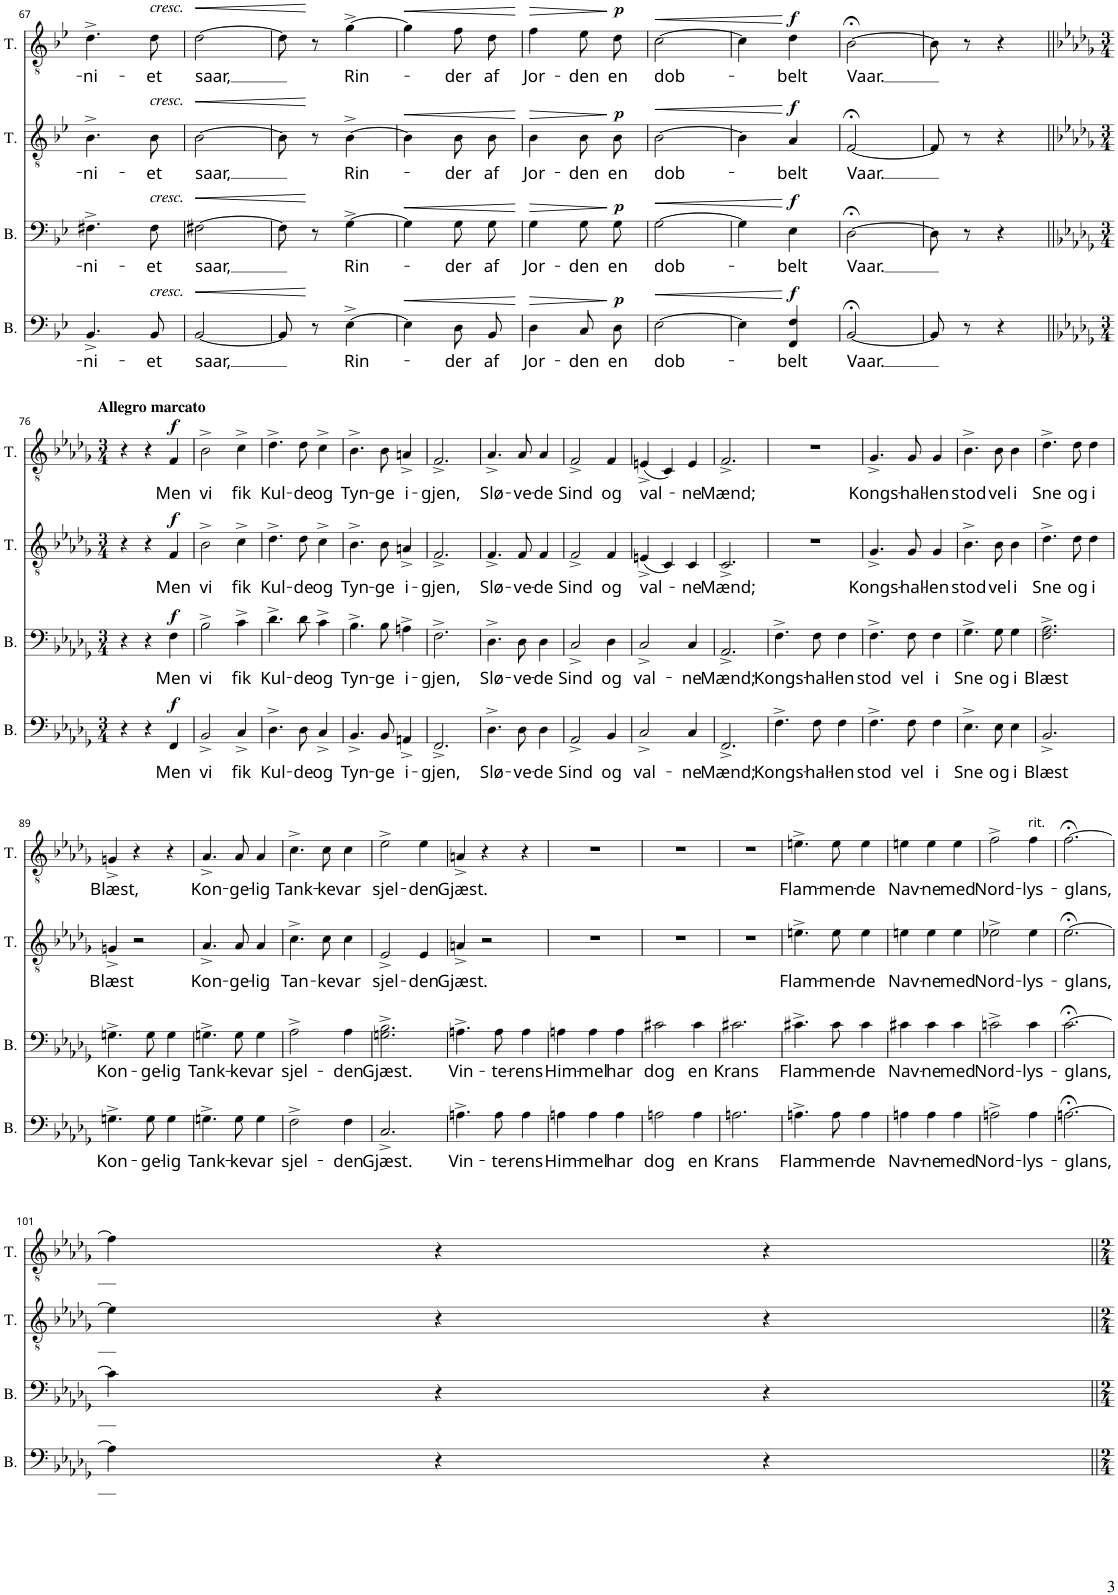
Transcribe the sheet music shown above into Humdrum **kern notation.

**kern	**text	**dynam	**kern	**text	**dynam	**kern	**text	**dynam	**kern	**text	**dynam
*part4	*part4	*part4	*part3	*part3	*part3	*part2	*part2	*part2	*part1	*part1	*part1
*staff4	*staff4	*staff4	*staff3	*staff3	*staff3	*staff2	*staff2	*staff2	*staff1	*staff1	*staff1
*I"Bass	*	*	*I"Bass	*	*	*I"Tenor	*	*	*I"Tenor	*	*
*I'B.	*	*	*I'B.	*	*	*I'T.	*	*	*I'T.	*	*
!!LO:PB:g=z
*clefF4	*	*	*clefF4	*	*	*clefGv2	*	*	*clefGv2	*	*
*k[b-e-]	*	*	*k[b-e-]	*	*	*k[b-e-]	*	*	*k[b-e-]	*	*
*M2/4	*	*	*M2/4	*	*	*M2/4	*	*	*M2/4	*	*
=67	=67	=67	=67	=67	=67	=67	=67	=67	=67	=67	=67
!	!LO:LY:b	!	!	!LO:LY:b	!	!	!LO:LY:b	!	!	!LO:LY:b	!
4.BB-^/	-ni-	.	4.F#X^\	-ni-	.	4.B-^\	-ni-	.	4.d^\	-ni-	.
!	!	!	!	!	!	!	!	!	!LO:TX:a:i:t=cresc.	!	!
!	!	!	!	!	!	!LO:TX:a:i:t=cresc.	!	!	!	!	!
!	!	!	!LO:TX:a:i:t=cresc.	!	!	!	!	!	!	!	!
!LO:TX:a:i:t=cresc.	!	!	!	!	!	!	!	!	!	!	!
!	!LO:LY:b	!	!	!LO:LY:b	!	!	!LO:LY:b	!	!	!LO:LY:b	!
8BB-/	-et	.	8F#\	-et	.	8B-\	-et	.	8d\	-et	.
=68	=68	=68	=68	=68	=68	=68	=68	=68	=68	=68	=68
!	!LO:LY:b	!LO:HP:b	!	!LO:LY:b	!LO:HP:b	!	!LO:LY:b	!LO:HP:b	!	!LO:LY:b	!LO:HP:b
[2BB-/	saar,	<	[2F#X\	saar,	<	[2B-\	saar,	<	[2d\	saar,	<
=69	=69	=69	=69	=69	=69	=69	=69	=69	=69	=69	=69
8BB-/]	.	.	8F#\]	.	.	8B-\]	.	.	8d\]	.	.
8r	.	[	8r	.	[	8r	.	[	8r	.	[
!	!LO:LY:b	!	!	!LO:LY:b	!	!	!LO:LY:b	!	!	!LO:LY:b	!
[4E-^\	Rin-	.	[4G^\	Rin-	.	[4B-^\	Rin-	.	[4g^\	Rin-	.
=70	=70	=70	=70	=70	=70	=70	=70	=70	=70	=70	=70
!	!	!LO:HP:b	!	!	!LO:HP:b	!	!	!LO:HP:b	!	!	!LO:HP:b
4E-\]	.	<	4G\]	.	<	4B-\]	.	<	4g\]	.	<
!	!LO:LY:b	!	!	!LO:LY:b	!	!	!LO:LY:b	!	!	!LO:LY:b	!
8D/L	-der	.	8G\L	-der	.	8B-\L	-der	.	8f\L	-der	.
!	!LO:LY:b	!	!	!LO:LY:b	!	!	!LO:LY:b	!	!	!LO:LY:b	!
8BB-/J	af	.	8G\J	af	.	8B-\J	af	.	8d\J	af	.
.	.	[	.	.	[	.	.	[	.	.	[
=71	=71	=71	=71	=71	=71	=71	=71	=71	=71	=71	=71
!	!LO:LY:b	!LO:HP:b	!	!LO:LY:b	!LO:HP:b	!	!LO:LY:b	!LO:HP:b	!	!LO:LY:b	!LO:HP:b
4D\	Jor-	>	4G\	Jor-	>	4B-\	Jor-	>	4f\	Jor-	>
!	!LO:LY:b	!	!	!LO:LY:b	!	!	!LO:LY:b	!	!	!LO:LY:b	!
8C/L	-den	.	8G\L	-den	.	8B-\L	-den	.	8e-\L	-den	.
!	!LO:LY:b	!LO:DY:n=1:a	!	!LO:LY:b	!LO:DY:n=1:a	!	!LO:LY:b	!LO:DY:n=1:a	!	!LO:LY:b	!LO:DY:n=1:a
8D/J	en	] p	8G\J	en	] p	8B-\J	en	] p	8d\J	en	] p
=72	=72	=72	=72	=72	=72	=72	=72	=72	=72	=72	=72
!	!LO:LY:b	!LO:HP:b	!	!LO:LY:b	!LO:HP:b	!	!LO:LY:b	!LO:HP:b	!	!LO:LY:b	!LO:HP:b
[2E-\	dob-	<	[2G\	dob-	<	[2B-\	dob-	<	[2c\	dob-	<
=73	=73	=73	=73	=73	=73	=73	=73	=73	=73	=73	=73
4E-\]	.	.	4G\]	.	.	4B-\]	.	.	4c\]	.	.
!	!LO:LY:b	!LO:DY:n=1:a	!	!LO:LY:b	!LO:DY:n=1:a	!	!LO:LY:b	!LO:DY:n=1:a	!	!LO:LY:b	!LO:DY:n=1:a
4FF/ 4F/	-belt	[ f	4E-\	-belt	[ f	4A/	-belt	[ f	4d\	-belt	[ f
=74	=74	=74	=74	=74	=74	=74	=74	=74	=74	=74	=74
!	!LO:LY:b	!	!	!LO:LY:b	!	!	!LO:LY:b	!	!	!LO:LY:b	!
[2BB-;</	Vaar.	.	[2D;<\	Vaar.	.	[2F;</	Vaar.	.	[2B-;<\	Vaar.	.
=75	=75	=75	=75	=75	=75	=75	=75	=75	=75	=75	=75
8BB-/]	.	.	8D\]	.	.	8F/]	.	.	8B-\]	.	.
8r	.	.	8r	.	.	8r	.	.	8r	.	.
4r	.	.	4r	.	.	4r	.	.	4r	.	.
!!LO:LB:g=z
=76||	=76||	=76||	=76||	=76||	=76||	=76||	=76||	=76||	=76||	=76||	=76||
*k[b-e-a-d-g-]	*	*	*k[b-e-a-d-g-]	*	*	*k[b-e-a-d-g-]	*	*	*k[b-e-a-d-g-]	*	*
*M3/4	*	*	*M3/4	*	*	*M3/4	*	*	*M3/4	*	*
4r	.	.	4r	.	.	4r	.	.	4r	.	.
4r	.	.	4r	.	.	4r	.	.	4r	.	.
!	!LO:LY:b	!LO:DY:a	!	!LO:LY:b	!LO:DY:a	!	!LO:LY:b	!LO:DY:a	!	!LO:LY:b	!LO:DY:a
4FF/	Men	f	4F\	Men	f	4F/	Men	f	4F/	Men	f
=77	=77	=77	=77	=77	=77	=77	=77	=77	=77	=77	=77
!	!LO:LY:b	!	!	!LO:LY:b	!	!	!LO:LY:b	!	!	!LO:LY:b	!
2BB-^/	vi	.	2B-^\	vi	.	2B-^\	vi	.	2B-^\	vi	.
!	!LO:LY:b	!	!	!LO:LY:b	!	!	!LO:LY:b	!	!	!LO:LY:b	!
4C^/	fik	.	4c^\	fik	.	4c^\	fik	.	4c^\	fik	.
=78	=78	=78	=78	=78	=78	=78	=78	=78	=78	=78	=78
!	!LO:LY:b	!	!	!LO:LY:b	!	!	!LO:LY:b	!	!	!LO:LY:b	!
4.D-^\	Kul-	.	4.d-^\	Kul-	.	4.d-^\	Kul-	.	4.d-^\	Kul-	.
!	!LO:LY:b	!	!	!LO:LY:b	!	!	!LO:LY:b	!	!	!LO:LY:b	!
8D-\	-de	.	8d-\	-de	.	8d-\	-de	.	8d-\	-de	.
!	!LO:LY:b	!	!	!LO:LY:b	!	!	!LO:LY:b	!	!	!LO:LY:b	!
4C^/	og	.	4c^\	og	.	4c^\	og	.	4c^\	og	.
=79	=79	=79	=79	=79	=79	=79	=79	=79	=79	=79	=79
!	!LO:LY:b	!	!	!LO:LY:b	!	!	!LO:LY:b	!	!	!LO:LY:b	!
4.BB-^/	Tyn-	.	4.B-^\	Tyn-	.	4.B-^\	Tyn-	.	4.B-^\	Tyn-	.
!	!LO:LY:b	!	!	!LO:LY:b	!	!	!LO:LY:b	!	!	!LO:LY:b	!
8BB-/	-ge	.	8B-\	-ge	.	8B-\	-ge	.	8B-\	-ge	.
!	!LO:LY:b	!	!	!LO:LY:b	!	!	!LO:LY:b	!	!	!LO:LY:b	!
4AAn^/	i-	.	4An^\	i-	.	4An^/	i-	.	4An^/	i-	.
=80	=80	=80	=80	=80	=80	=80	=80	=80	=80	=80	=80
!	!LO:LY:b	!	!	!LO:LY:b	!	!	!LO:LY:b	!	!	!LO:LY:b	!
2.FF^/	-gjen,	.	2.F^\	-gjen,	.	2.F^/	-gjen,	.	2.F^/	-gjen,	.
=81	=81	=81	=81	=81	=81	=81	=81	=81	=81	=81	=81
!	!LO:LY:b	!	!	!LO:LY:b	!	!	!LO:LY:b	!	!	!LO:LY:b	!
4.D-^\	Slø-	.	4.D-^\	Slø-	.	4.F^/	Slø-	.	4.A-^/	Slø-	.
!	!LO:LY:b	!	!	!LO:LY:b	!	!	!LO:LY:b	!	!	!LO:LY:b	!
8D-\	-ve-	.	8D-\	-ve-	.	8F/	-ve-	.	8A-/	-ve-	.
!	!LO:LY:b	!	!	!LO:LY:b	!	!	!LO:LY:b	!	!	!LO:LY:b	!
4D-\	-de	.	4D-\	-de	.	4F/	-de	.	4A-/	-de	.
=82	=82	=82	=82	=82	=82	=82	=82	=82	=82	=82	=82
!	!LO:LY:b	!	!	!LO:LY:b	!	!	!LO:LY:b	!	!	!LO:LY:b	!
2AA-^/	Sind	.	2C^/	Sind	.	2F^/	Sind	.	2F^/	Sind	.
!	!LO:LY:b	!	!	!LO:LY:b	!	!	!LO:LY:b	!	!	!LO:LY:b	!
4BB-/	og	.	4D-\	og	.	4F/	og	.	4F/	og	.
=83	=83	=83	=83	=83	=83	=83	=83	=83	=83	=83	=83
!	!LO:LY:b	!	!	!LO:LY:b	!	!	!LO:LY:b	!	!	!LO:LY:b	!
2C^/	val-	.	2C^/	val-	.	(4En^/	val-	.	(4En^/	val-	.
.	.	.	.	.	.	4C/)	.	.	4C/)	.	.
!	!LO:LY:b	!	!	!LO:LY:b	!	!	!LO:LY:b	!	!	!LO:LY:b	!
4C/	-ne	.	4C/	-ne	.	4C/	-ne	.	4E/	-ne	.
=84	=84	=84	=84	=84	=84	=84	=84	=84	=84	=84	=84
!	!LO:LY:b	!	!	!LO:LY:b	!	!	!LO:LY:b	!	!	!LO:LY:b	!
2.FF^/	Mænd;	.	2.AA-^/	Mænd;	.	2.C^/	Mænd;	.	2.F^/	Mænd;	.
=85	=85	=85	=85	=85	=85	=85	=85	=85	=85	=85	=85
!	!LO:LY:b	!	!	!LO:LY:b	!	!	!	!	!	!	!
4.F^\	Kongs-	.	4.F^\	Kongs-	.	2.r	.	.	2.r	.	.
!	!LO:LY:b	!	!	!LO:LY:b	!	!	!	!	!	!	!
8F\	-hal-	.	8F\	-hal-	.	.	.	.	.	.	.
!	!LO:LY:b	!	!	!LO:LY:b	!	!	!	!	!	!	!
4F\	-len	.	4F\	-len	.	.	.	.	.	.	.
=86	=86	=86	=86	=86	=86	=86	=86	=86	=86	=86	=86
!	!LO:LY:b	!	!	!LO:LY:b	!	!	!LO:LY:b	!	!	!LO:LY:b	!
4.F^\	stod	.	4.F^\	stod	.	4.G-^/	Kongs-	.	4.G-^/	Kongs-	.
!	!LO:LY:b	!	!	!LO:LY:b	!	!	!LO:LY:b	!	!	!LO:LY:b	!
8F\	vel	.	8F\	vel	.	8G-/	-hal-	.	8G-/	-hal-	.
!	!LO:LY:b	!	!	!LO:LY:b	!	!	!LO:LY:b	!	!	!LO:LY:b	!
4F\	i	.	4F\	i	.	4G-/	-len	.	4G-/	-len	.
=87	=87	=87	=87	=87	=87	=87	=87	=87	=87	=87	=87
!	!LO:LY:b	!	!	!LO:LY:b	!	!	!LO:LY:b	!	!	!LO:LY:b	!
4.E-^\	Sne	.	4.G-^\	Sne	.	4.B-^\	stod	.	4.B-^\	stod	.
!	!LO:LY:b	!	!	!LO:LY:b	!	!	!LO:LY:b	!	!	!LO:LY:b	!
8E-\	og	.	8G-\	og	.	8B-\	vel	.	8B-\	vel	.
!	!LO:LY:b	!	!	!LO:LY:b	!	!	!LO:LY:b	!	!	!LO:LY:b	!
4E-\	i	.	4G-\	i	.	4B-\	i	.	4B-\	i	.
=88	=88	=88	=88	=88	=88	=88	=88	=88	=88	=88	=88
!	!LO:LY:b	!	!	!LO:LY:b	!	!	!LO:LY:b	!	!	!LO:LY:b	!
2.BB-^/	Blæst	.	2.F\^ 2.A-\^	Blæst	.	4.d-^\	Sne	.	4.d-^\	Sne	.
!	!	!	!	!	!	!	!LO:LY:b	!	!	!LO:LY:b	!
.	.	.	.	.	.	8d-\	og	.	8d-\	og	.
!	!	!	!	!	!	!	!LO:LY:b	!	!	!LO:LY:b	!
.	.	.	.	.	.	4d-\	i	.	4d-\	i	.
!!LO:LB:g=z
=89	=89	=89	=89	=89	=89	=89	=89	=89	=89	=89	=89
!	!LO:LY:b	!	!	!LO:LY:b	!	!	!LO:LY:b	!	!	!LO:LY:b	!
4.Gn^\	Kon-	.	4.Gn^\	Kon-	.	4Gn^/	Blæst	.	4Gn^/	Blæst,	.
.	.	.	.	.	.	2r	.	.	4r	.	.
!	!LO:LY:b	!	!	!LO:LY:b	!	!	!	!	!	!	!
8G\	-ge-	.	8G\	-ge-	.	.	.	.	.	.	.
!	!LO:LY:b	!	!	!LO:LY:b	!	!	!	!	!	!	!
4G\	-lig	.	4G\	-lig	.	.	.	.	4r	.	.
=90	=90	=90	=90	=90	=90	=90	=90	=90	=90	=90	=90
!	!LO:LY:b	!	!	!LO:LY:b	!	!	!LO:LY:b	!	!	!LO:LY:b	!
4.Gn^\	Tank-	.	4.Gn^\	Tank-	.	4.A-^/	Kon-	.	4.A-^/	Kon-	.
!	!LO:LY:b	!	!	!LO:LY:b	!	!	!LO:LY:b	!	!	!LO:LY:b	!
8G\	-ke	.	8G\	-ke	.	8A-/	-ge-	.	8A-/	-ge-	.
!	!LO:LY:b	!	!	!LO:LY:b	!	!	!LO:LY:b	!	!	!LO:LY:b	!
4G\	var	.	4G\	var	.	4A-/	-lig	.	4A-/	-lig	.
=91	=91	=91	=91	=91	=91	=91	=91	=91	=91	=91	=91
!	!LO:LY:b	!	!	!LO:LY:b	!	!	!LO:LY:b	!	!	!LO:LY:b	!
2F^\	sjel-	.	2A-^\	sjel-	.	4.c^\	Tan-	.	4.c^\	Tank-	.
!	!	!	!	!	!	!	!LO:LY:b	!	!	!LO:LY:b	!
.	.	.	.	.	.	8c\	-ke	.	8c\	-ke	.
!	!LO:LY:b	!	!	!LO:LY:b	!	!	!LO:LY:b	!	!	!LO:LY:b	!
4F\	-den	.	4A-\	-den	.	4c\	var	.	4c\	var	.
=92	=92	=92	=92	=92	=92	=92	=92	=92	=92	=92	=92
!	!LO:LY:b	!	!	!LO:LY:b	!	!	!LO:LY:b	!	!	!LO:LY:b	!
2.C^/	Gjæst.	.	2.Gn\^ 2.B-\^	Gjæst.	.	2E-^/	sjel-	.	2e-^\	sjel-	.
!	!	!	!	!	!	!	!LO:LY:b	!	!	!LO:LY:b	!
.	.	.	.	.	.	4E-/	-den	.	4e-\	-den	.
=93	=93	=93	=93	=93	=93	=93	=93	=93	=93	=93	=93
!	!LO:LY:b	!	!	!LO:LY:b	!	!	!LO:LY:b	!	!	!LO:LY:b	!
4.An^\	Vin-	.	4.An^\	Vin-	.	4An^/	Gjæst.	.	4An^/	Gjæst.	.
.	.	.	.	.	.	2r	.	.	4r	.	.
!	!LO:LY:b	!	!	!LO:LY:b	!	!	!	!	!	!	!
8A\	-te-	.	8A\	-te-	.	.	.	.	.	.	.
!	!LO:LY:b	!	!	!LO:LY:b	!	!	!	!	!	!	!
4A\	-rens	.	4A\	-rens	.	.	.	.	4r	.	.
=94	=94	=94	=94	=94	=94	=94	=94	=94	=94	=94	=94
!	!LO:LY:b	!	!	!LO:LY:b	!	!	!	!	!	!	!
4An\	Him-	.	4An\	Him-	.	2.r	.	.	2.r	.	.
!	!LO:LY:b	!	!	!LO:LY:b	!	!	!	!	!	!	!
4A\	-mel	.	4A\	-mel	.	.	.	.	.	.	.
!	!LO:LY:b	!	!	!LO:LY:b	!	!	!	!	!	!	!
4A\	har	.	4A\	har	.	.	.	.	.	.	.
=95	=95	=95	=95	=95	=95	=95	=95	=95	=95	=95	=95
!	!LO:LY:b	!	!	!LO:LY:b	!	!	!	!	!	!	!
2An\	dog	.	2c#X\	dog	.	2.r	.	.	2.r	.	.
!	!LO:LY:b	!	!	!LO:LY:b	!	!	!	!	!	!	!
4A\	en	.	4c#\	en	.	.	.	.	.	.	.
=96	=96	=96	=96	=96	=96	=96	=96	=96	=96	=96	=96
!	!LO:LY:b	!	!	!LO:LY:b	!	!	!	!	!	!	!
2.An\	Krans	.	2.c#X\	Krans	.	2.r	.	.	2.r	.	.
=97	=97	=97	=97	=97	=97	=97	=97	=97	=97	=97	=97
!	!LO:LY:b	!	!	!LO:LY:b	!	!	!LO:LY:b	!	!	!LO:LY:b	!
4.An^\	Flam-	.	4.c#X^\	Flam-	.	4.en^\	Flam-	.	4.en^\	Flam-	.
!	!LO:LY:b	!	!	!LO:LY:b	!	!	!LO:LY:b	!	!	!LO:LY:b	!
8A\	-men-	.	8c#\	-men-	.	8e\	-men-	.	8e\	-men-	.
!	!LO:LY:b	!	!	!LO:LY:b	!	!	!LO:LY:b	!	!	!LO:LY:b	!
4A\	-de	.	4c#\	-de	.	4e\	-de	.	4e\	-de	.
=98	=98	=98	=98	=98	=98	=98	=98	=98	=98	=98	=98
!	!LO:LY:b	!	!	!LO:LY:b	!	!	!LO:LY:b	!	!	!LO:LY:b	!
4An\	Nav-	.	4c#X\	Nav-	.	4en\	Nav-	.	4en\	Nav-	.
!	!LO:LY:b	!	!	!LO:LY:b	!	!	!LO:LY:b	!	!	!LO:LY:b	!
4A\	-ne	.	4c#\	-ne	.	4e\	-ne	.	4e\	-ne	.
!	!LO:LY:b	!	!	!LO:LY:b	!	!	!LO:LY:b	!	!	!LO:LY:b	!
4A\	med	.	4c#\	med	.	4e\	med	.	4e\	med	.
=99	=99	=99	=99	=99	=99	=99	=99	=99	=99	=99	=99
!	!LO:LY:b	!	!	!LO:LY:b	!	!	!LO:LY:b	!	!	!LO:LY:b	!
2An^\	Nord-	.	2cn^\	Nord-	.	2e-X^\	Nord-	.	2f^\	Nord-	.
!	!LO:LY:b	!	!	!LO:LY:b	!	!	!LO:LY:b	!	!	!LO:LY:b	!
4A\	-lys-	.	4c\	-lys-	.	4e-\	-lys-	.	4f\	-lys-	.
=100	=100	=100	=100	=100	=100	=100	=100	=100	=100	=100	=100
!	!LO:LY:b	!	!	!LO:LY:b	!	!	!LO:LY:b	!	!	!LO:LY:b	!
[2.An;<\	-glans,	.	[2.c;<\	-glans,	.	[2.e-;<\	-glans,	.	[2.f;<\	-glans,	.
!!LO:LB:g=z
=101	=101	=101	=101	=101	=101	=101	=101	=101	=101	=101	=101
4A\]	.	.	4c\]	.	.	4e-\]	.	.	4f\]	.	.
4r	.	.	4r	.	.	4r	.	.	4r	.	.
4r	.	.	4r	.	.	4r	.	.	4r	.	.
=||	=||	=||	=||	=||	=||	=||	=||	=||	=||	=||	=||
*-	*-	*-	*-	*-	*-	*-	*-	*-	*-	*-	*-
